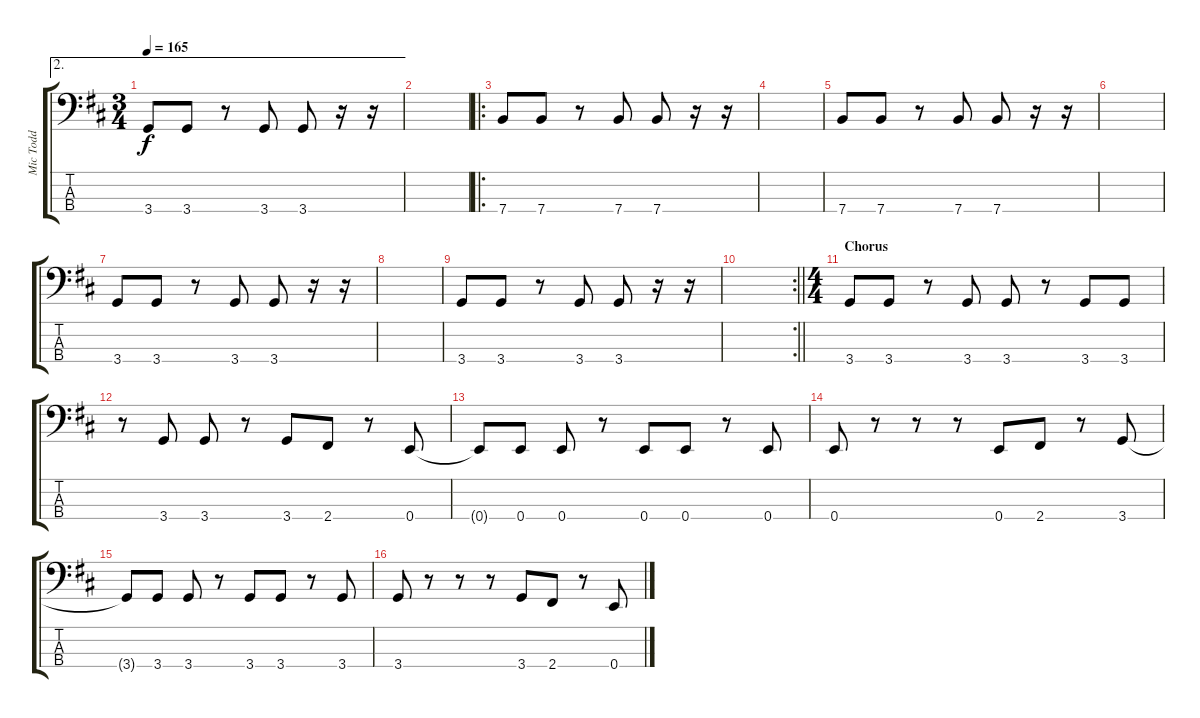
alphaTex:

\track ("Mic Todd" "Mic Todd") {instrument electricbassfinger}
\staff {score tabs}
\tuning (G2 D2 A1 E1) {hide}
\ae 2
\ts (3 4)
\tempo 165
\clef f4
\ks d
3.4.8{dy f} 3.4.8 r.8 3.4.8 3.4.8 r.16 r.16 |
|
\ro
7.4.8 7.4.8 r.8 7.4.8 7.4.8 r.16 r.16 |
|
7.4.8 7.4.8 r.8 7.4.8 7.4.8 r.16 r.16 |
|
3.4.8 3.4.8 r.8 3.4.8 3.4.8 r.16 r.16 |
|
3.4.8 3.4.8 r.8 3.4.8 3.4.8 r.16 r.16 |
\rc 2
\barLineRight lightlight
|
\ts (4 4)
\section ("" "Chorus")
3.4.8 3.4.8 r.8 3.4.8 3.4.8 r.8 3.4.8 3.4.8 |
r.8 3.4.8 3.4.8 r.8 3.4.8 2.4.8 r.8 0.4.8 |
0.4{t}.8 0.4.8 0.4.8 r.8 0.4.8 0.4.8 r.8 0.4.8 |
0.4.8 r.8 r.8 r.8 0.4.8 2.4.8 r.8 3.4.8 |
3.4{t}.8 3.4.8 3.4.8 r.8 3.4.8 3.4.8 r.8 3.4.8 |
3.4.8 r.8 r.8 r.8 3.4.8 2.4.8 r.8 0.4.8
